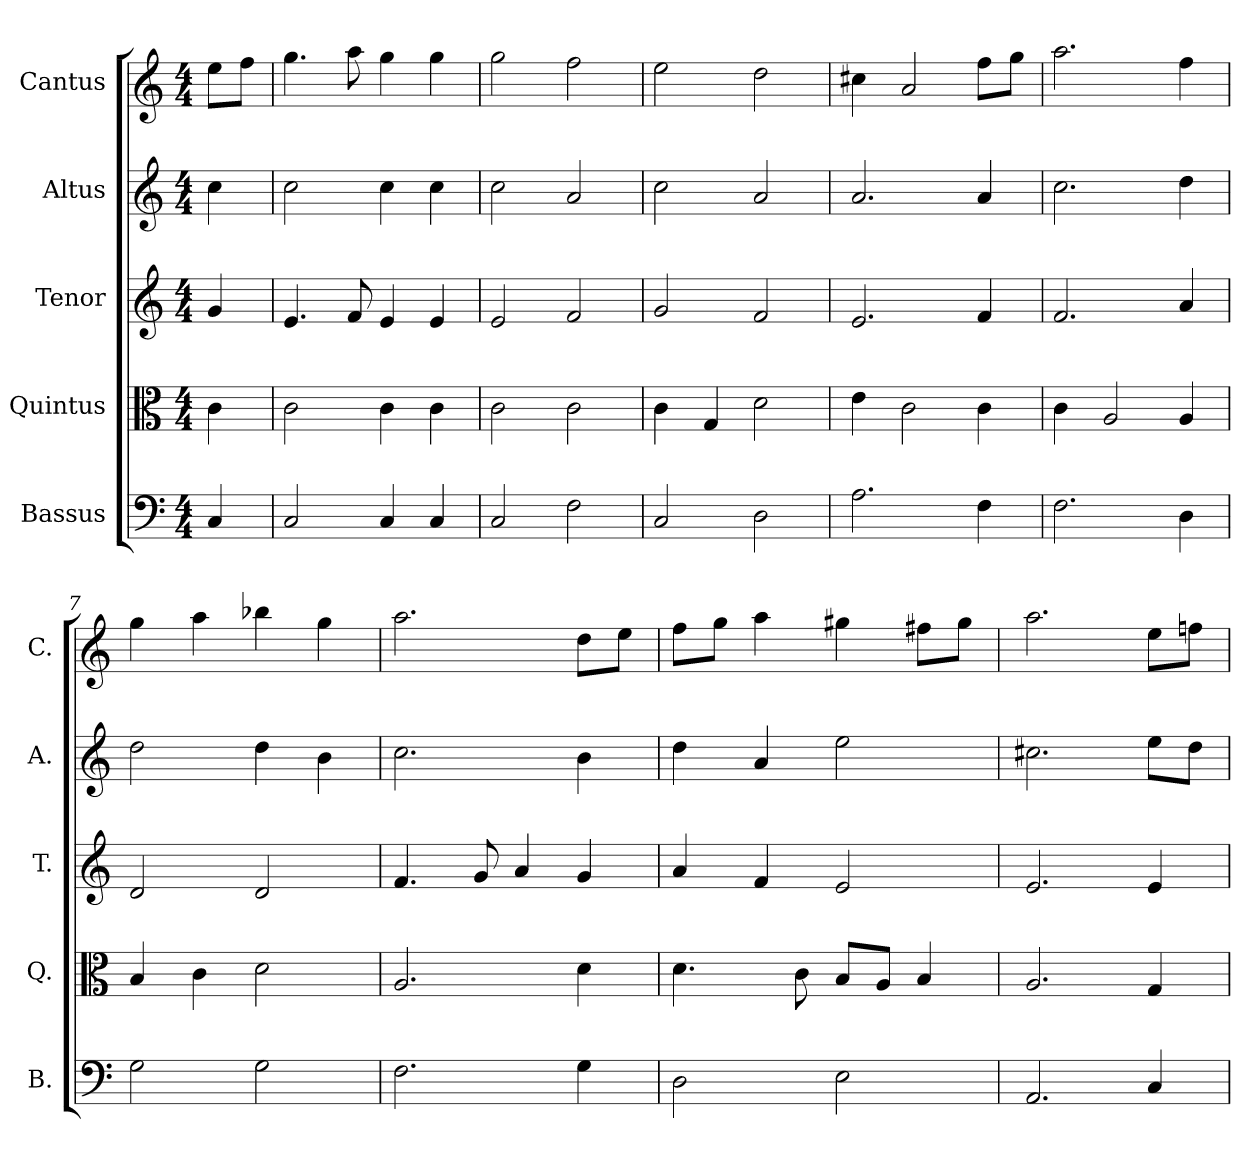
**kern	**kern	**kern	**kern	**kern
*part5	*part4	*part3	*part2	*part1
*staff5	*staff4	*staff3	*staff2	*staff1
*I"Bassus	*I"Quintus	*I"Tenor	*I"Altus	*I"Cantus
*I'B.	*I'Q.	*I'T.	*I'A.	*I'C.
*clefF4	*clefC3	*clefG2	*clefG2	*clefG2
*k[]	*k[]	*k[]	*k[]	*k[]
*C:	*C:	*C:	*C:	*C:
*M4/4	*M4/4	*M4/4	*M4/4	*M4/4
=1	=1	=1	=1	=1
4C/	4c\	4g/	4cc\	8ee\L
.	.	.	.	8ff\J
=2	=2	=2	=2	=2
2C/	2c\	4.e/	2cc\	4.gg\
.	.	8f/	.	8aa\
4C/	4c\	4e/	4cc\	4gg\
4C/	4c\	4e/	4cc\	4gg\
=3	=3	=3	=3	=3
2C/	2c\	2e/	2cc\	2gg\
2F\	2c\	2f/	2a/	2ff\
=4	=4	=4	=4	=4
2C/	4c\	2g/	2cc\	2ee\
.	4G/	.	.	.
2D\	2d\	2f/	2a/	2dd\
=5	=5	=5	=5	=5
2.A\	4e\	2.e/	2.a/	4cc#X\
.	2c\	.	.	2a/
4F\	4c\	4f/	4a/	8ff\L
.	.	.	.	8gg\J
=6	=6	=6	=6	=6
2.F\	4c\	2.f/	2.cc\	2.aa\
.	2A/	.	.	.
4D\	4A/	4a/	4dd\	4ff\
!!LO:LB:g=z
=7	=7	=7	=7	=7
2G\	4B/	2d/	2dd\	4gg\
.	4c\	.	.	4aa\
2G\	2d\	2d/	4dd\	4bb-X\
.	.	.	4b\	4gg\
=8	=8	=8	=8	=8
2.F\	2.A/	4.f/	2.cc\	2.aa\
.	.	8g/	.	.
.	.	4a/	.	.
4G\	4d\	4g/	4b\	8dd\L
.	.	.	.	8ee\J
=9	=9	=9	=9	=9
2D\	4.d\	4a/	4dd\	8ff\L
.	.	.	.	8gg\J
.	.	4f/	4a/	4aa\
.	8c\	.	.	.
2E\	8B/L	2e/	2ee\	4gg#X\
.	8A/J	.	.	.
.	4B/	.	.	8ff#X\L
.	.	.	.	8gg#\J
=10	=10	=10	=10	=10
2.AA/	2.A/	2.e/	2.cc#X\	2.aa\
4C/	4G/	4e/	8ee\L	8ee\L
.	.	.	8dd\J	8ffn\J
=	=	=	=	=
*-	*-	*-	*-	*-
